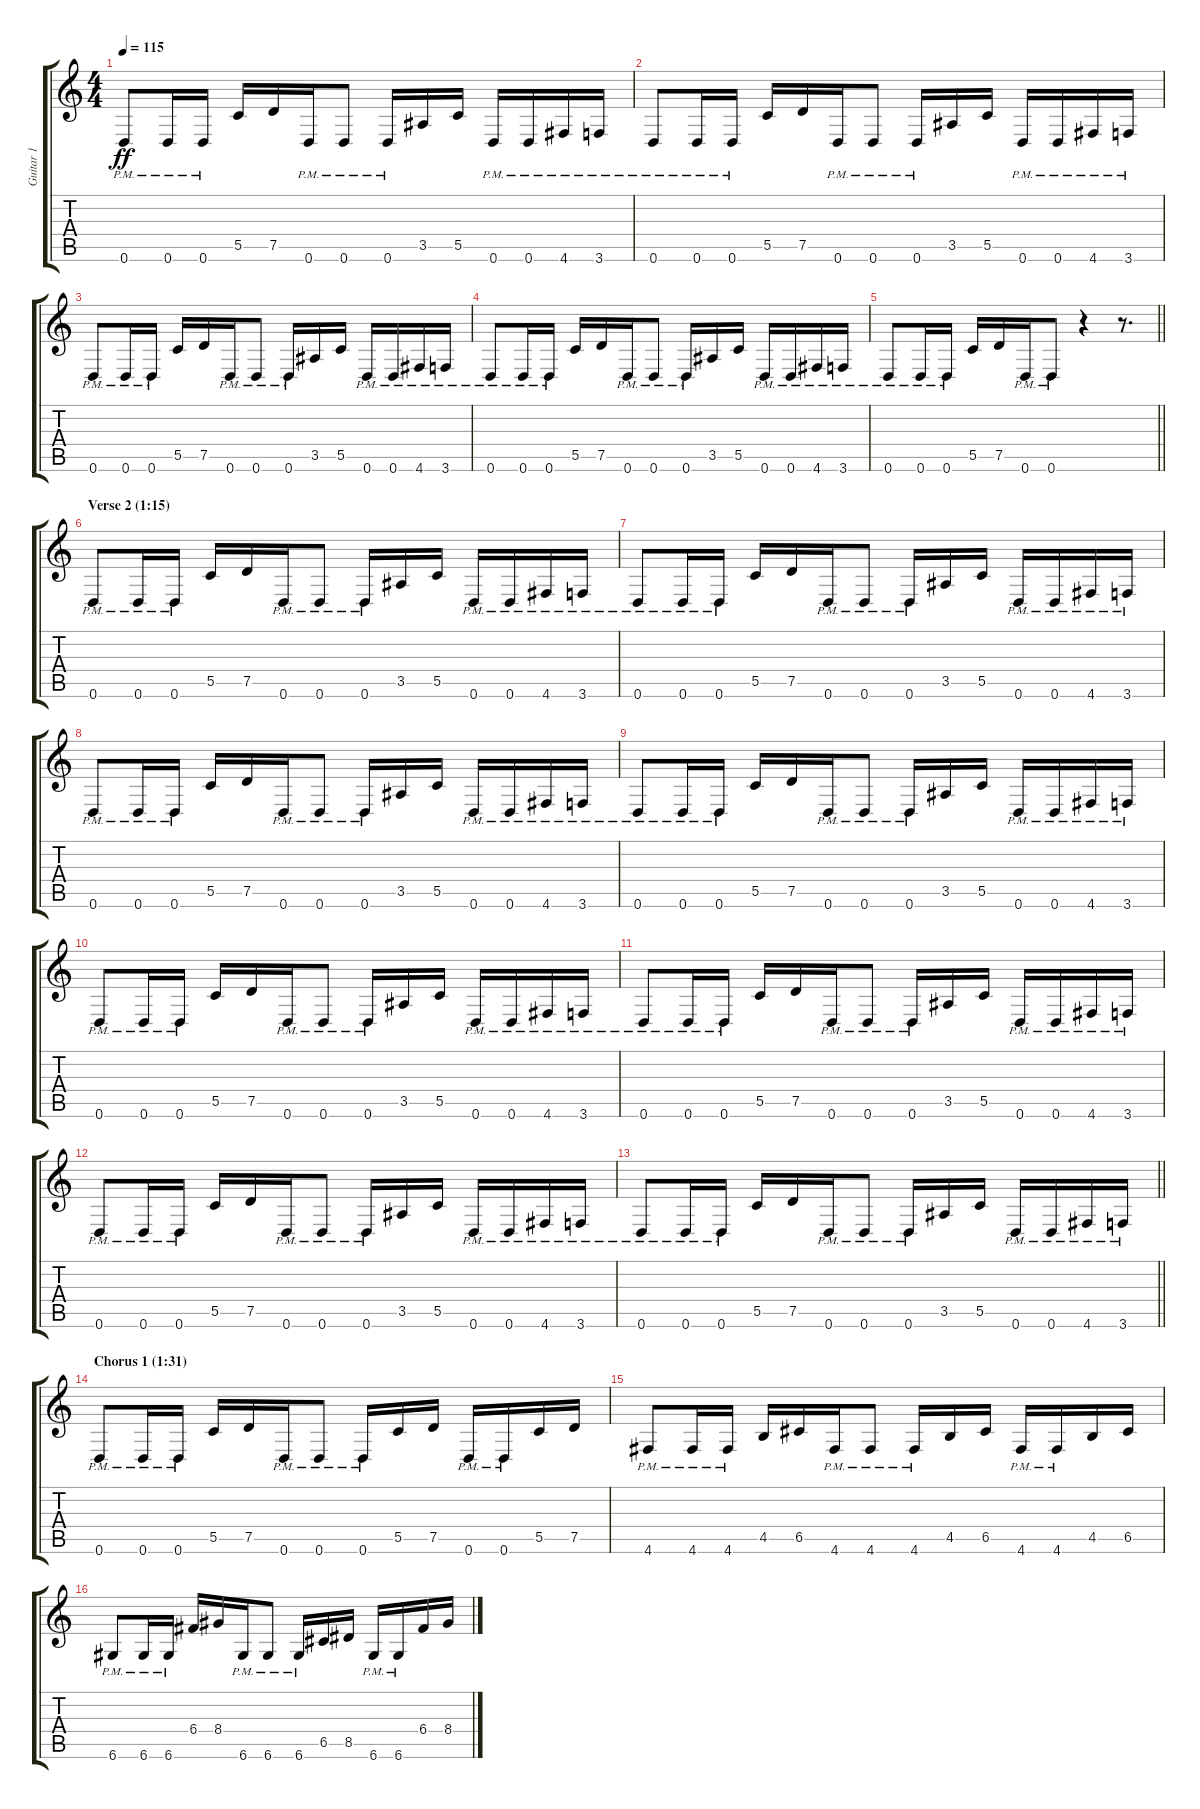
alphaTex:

\track ("Guitar 1" "Guitar 1") {instrument distortionguitar}
\staff {score tabs}
\tuning (D4 A3 F3 C3 G2 D2) {hide}
\ts (4 4)
\tempo 115
\clef g2
\ks c
0.6{pm}.8{dy ff} 0.6{pm}.16 0.6{pm}.16 5.5.16 7.5.16 0.6{pm}.16 0.6{pm}.8 0.6{pm}.16 3.5.16 5.5.16 0.6{pm}.16 0.6{pm}.16 4.6{pm}.16 3.6{pm}.16 |
0.6{pm}.8 0.6{pm}.16 0.6{pm}.16 5.5.16 7.5.16 0.6{pm}.16 0.6{pm}.8 0.6{pm}.16 3.5.16 5.5.16 0.6{pm}.16 0.6{pm}.16 4.6{pm}.16 3.6{pm}.16 |
0.6{pm}.8 0.6{pm}.16 0.6{pm}.16 5.5.16 7.5.16 0.6{pm}.16 0.6{pm}.8 0.6{pm}.16 3.5.16 5.5.16 0.6{pm}.16 0.6{pm}.16 4.6{pm}.16 3.6{pm}.16 |
0.6{pm}.8 0.6{pm}.16 0.6{pm}.16 5.5.16 7.5.16 0.6{pm}.16 0.6{pm}.8 0.6{pm}.16 3.5.16 5.5.16 0.6{pm}.16 0.6{pm}.16 4.6{pm}.16 3.6{pm}.16 |
\barLineRight lightlight
0.6{pm}.8 0.6{pm}.16 0.6{pm}.16 5.5.16 7.5.16 0.6{pm}.16 0.6{pm}.8 r.4 r.8{d} |
\section ("" "Verse 2 (1:15)")
0.6{pm}.8 0.6{pm}.16 0.6{pm}.16 5.5.16 7.5.16 0.6{pm}.16 0.6{pm}.8 0.6{pm}.16 3.5.16 5.5.16 0.6{pm}.16 0.6{pm}.16 4.6{pm}.16 3.6{pm}.16 |
0.6{pm}.8 0.6{pm}.16 0.6{pm}.16 5.5.16 7.5.16 0.6{pm}.16 0.6{pm}.8 0.6{pm}.16 3.5.16 5.5.16 0.6{pm}.16 0.6{pm}.16 4.6{pm}.16 3.6{pm}.16 |
0.6{pm}.8 0.6{pm}.16 0.6{pm}.16 5.5.16 7.5.16 0.6{pm}.16 0.6{pm}.8 0.6{pm}.16 3.5.16 5.5.16 0.6{pm}.16 0.6{pm}.16 4.6{pm}.16 3.6{pm}.16 |
0.6{pm}.8 0.6{pm}.16 0.6{pm}.16 5.5.16 7.5.16 0.6{pm}.16 0.6{pm}.8 0.6{pm}.16 3.5.16 5.5.16 0.6{pm}.16 0.6{pm}.16 4.6{pm}.16 3.6{pm}.16 |
0.6{pm}.8 0.6{pm}.16 0.6{pm}.16 5.5.16 7.5.16 0.6{pm}.16 0.6{pm}.8 0.6{pm}.16 3.5.16 5.5.16 0.6{pm}.16 0.6{pm}.16 4.6{pm}.16 3.6{pm}.16 |
0.6{pm}.8 0.6{pm}.16 0.6{pm}.16 5.5.16 7.5.16 0.6{pm}.16 0.6{pm}.8 0.6{pm}.16 3.5.16 5.5.16 0.6{pm}.16 0.6{pm}.16 4.6{pm}.16 3.6{pm}.16 |
0.6{pm}.8 0.6{pm}.16 0.6{pm}.16 5.5.16 7.5.16 0.6{pm}.16 0.6{pm}.8 0.6{pm}.16 3.5.16 5.5.16 0.6{pm}.16 0.6{pm}.16 4.6{pm}.16 3.6{pm}.16 |
\barLineRight lightlight
0.6{pm}.8 0.6{pm}.16 0.6{pm}.16 5.5.16 7.5.16 0.6{pm}.16 0.6{pm}.8 0.6{pm}.16 3.5.16 5.5.16 0.6{pm}.16 0.6{pm}.16 4.6{pm}.16 3.6{pm}.16 |
\section ("" "Chorus 1 (1:31)")
0.6{pm}.8 0.6{pm}.16 0.6{pm}.16 5.5.16 7.5.16 0.6{pm}.16 0.6{pm}.8 0.6{pm}.16 5.5.16 7.5.16 0.6{pm}.16 0.6{pm}.16 5.5.16 7.5.16 |
4.6{pm}.8 4.6{pm}.16 4.6{pm}.16 4.5.16 6.5.16 4.6{pm}.16 4.6{pm}.8 4.6{pm}.16 4.5.16 6.5.16 4.6{pm}.16 4.6{pm}.16 4.5.16 6.5.16 |
6.6{pm}.8 6.6{pm}.16 6.6{pm}.16 6.4.16 8.4.16 6.6{pm}.16 6.6{pm}.8 6.6{pm}.16 6.5.16 8.5.16 6.6{pm}.16 6.6{pm}.16 6.4.16 8.4.16
